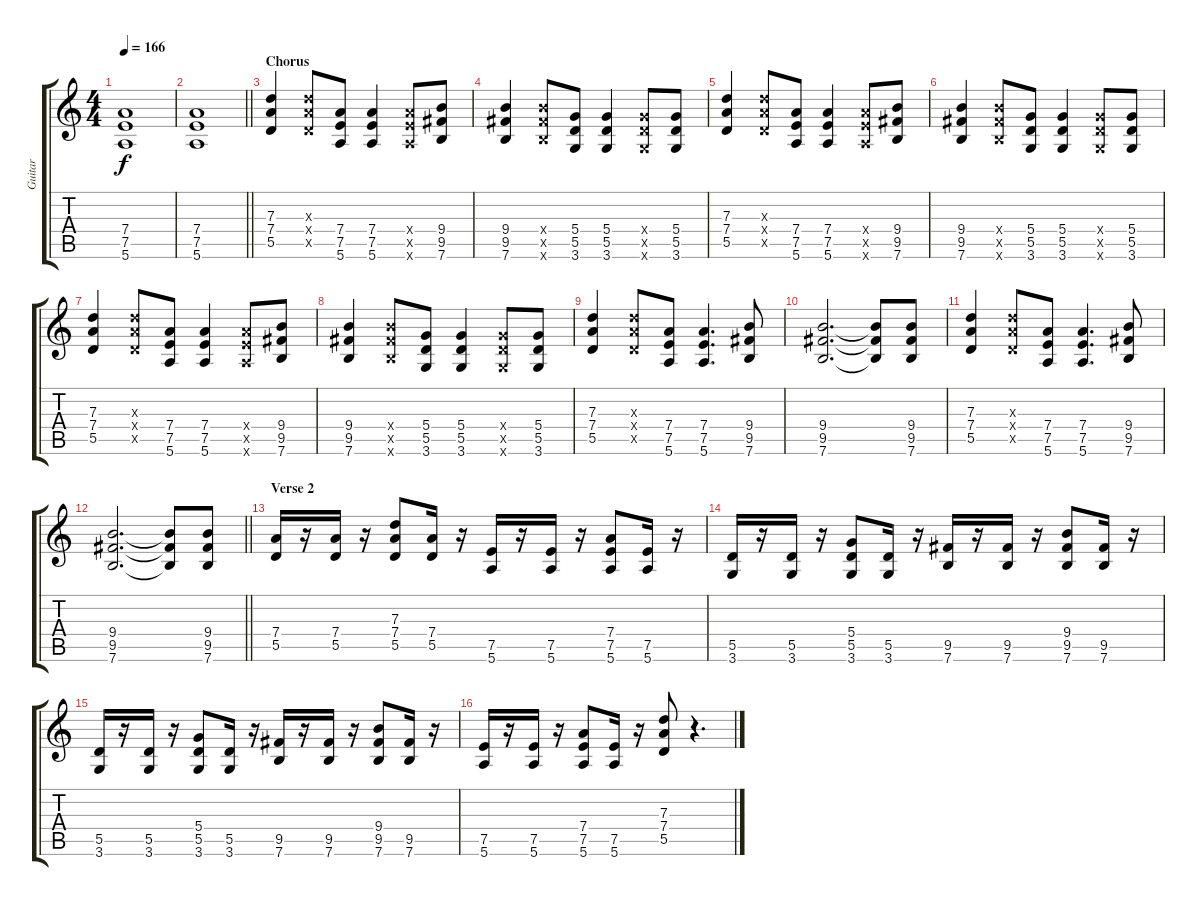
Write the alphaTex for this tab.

\track ("Guitar" "Guitar") {instrument distortionguitar}
\staff {score tabs}
\tuning (E4 B3 G3 D3 A2 E2) {hide}
\ts (4 4)
\tempo 166
\clef g2
\ks c
(7.4 7.5 5.6).1{dy f} |
\barLineRight lightlight
(7.4 7.5 5.6).1 |
\section ("" "Chorus")
(7.3 7.4 5.5).4 (7.3{x} 7.4{x} 5.5{x}).8 (7.4 7.5 5.6).8 (7.4 7.5 5.6).4 (7.4{x} 7.5{x} 5.6{x}).8 (9.4 9.5 7.6).8 |
(9.4 9.5 7.6).4 (9.4{x} 9.5{x} 7.6{x}).8 (5.4 5.5 3.6).8 (5.4 5.5 3.6).4 (5.4{x} 5.5{x} 3.6{x}).8 (5.4 5.5 3.6).8 |
(7.3 7.4 5.5).4 (7.3{x} 7.4{x} 5.5{x}).8 (7.4 7.5 5.6).8 (7.4 7.5 5.6).4 (7.4{x} 7.5{x} 5.6{x}).8 (9.4 9.5 7.6).8 |
(9.4 9.5 7.6).4 (9.4{x} 9.5{x} 7.6{x}).8 (5.4 5.5 3.6).8 (5.4 5.5 3.6).4 (5.4{x} 5.5{x} 3.6{x}).8 (5.4 5.5 3.6).8 |
(7.3 7.4 5.5).4 (7.3{x} 7.4{x} 5.5{x}).8 (7.4 7.5 5.6).8 (7.4 7.5 5.6).4 (7.4{x} 7.5{x} 5.6{x}).8 (9.4 9.5 7.6).8 |
(9.4 9.5 7.6).4 (9.4{x} 9.5{x} 7.6{x}).8 (5.4 5.5 3.6).8 (5.4 5.5 3.6).4 (5.4{x} 5.5{x} 3.6{x}).8 (5.4 5.5 3.6).8 |
(7.3 7.4 5.5).4 (7.3{x} 7.4{x} 5.5{x}).8 (7.4 7.5 5.6).8 (7.4 7.5 5.6).4{d} (9.4 9.5 7.6).8 |
(9.4 9.5 7.6).2{d} (9.4{t} 9.5{t} 7.6{t}).8 (9.4 9.5 7.6).8 |
(7.3 7.4 5.5).4 (7.3{x} 7.4{x} 5.5{x}).8 (7.4 7.5 5.6).8 (7.4 7.5 5.6).4{d} (9.4 9.5 7.6).8 |
\barLineRight lightlight
(9.4 9.5 7.6).2{d} (9.4{t} 9.5{t} 7.6{t}).8 (9.4 9.5 7.6).8 |
\section ("" "Verse 2")
(7.4 5.5).16 r.16 (7.4 5.5).16 r.16 (7.3 7.4 5.5).8 (7.4 5.5).16 r.16 (7.5 5.6).16 r.16 (7.5 5.6).16 r.16 (7.4 7.5 5.6).8 (7.5 5.6).16 r.16 |
(5.5 3.6).16 r.16 (5.5 3.6).16 r.16 (5.4 5.5 3.6).8 (5.5 3.6).16 r.16 (9.5 7.6).16 r.16 (9.5 7.6).16 r.16 (9.4 9.5 7.6).8 (9.5 7.6).16 r.16 |
(5.5 3.6).16 r.16 (5.5 3.6).16 r.16 (5.4 5.5 3.6).8 (5.5 3.6).16 r.16 (9.5 7.6).16 r.16 (9.5 7.6).16 r.16 (9.4 9.5 7.6).8 (9.5 7.6).16 r.16 |
(7.5 5.6).16 r.16 (7.5 5.6).16 r.16 (7.4 7.5 5.6).8 (7.5 5.6).16 r.16 (7.3 7.4 5.5).8 r.4{d}
